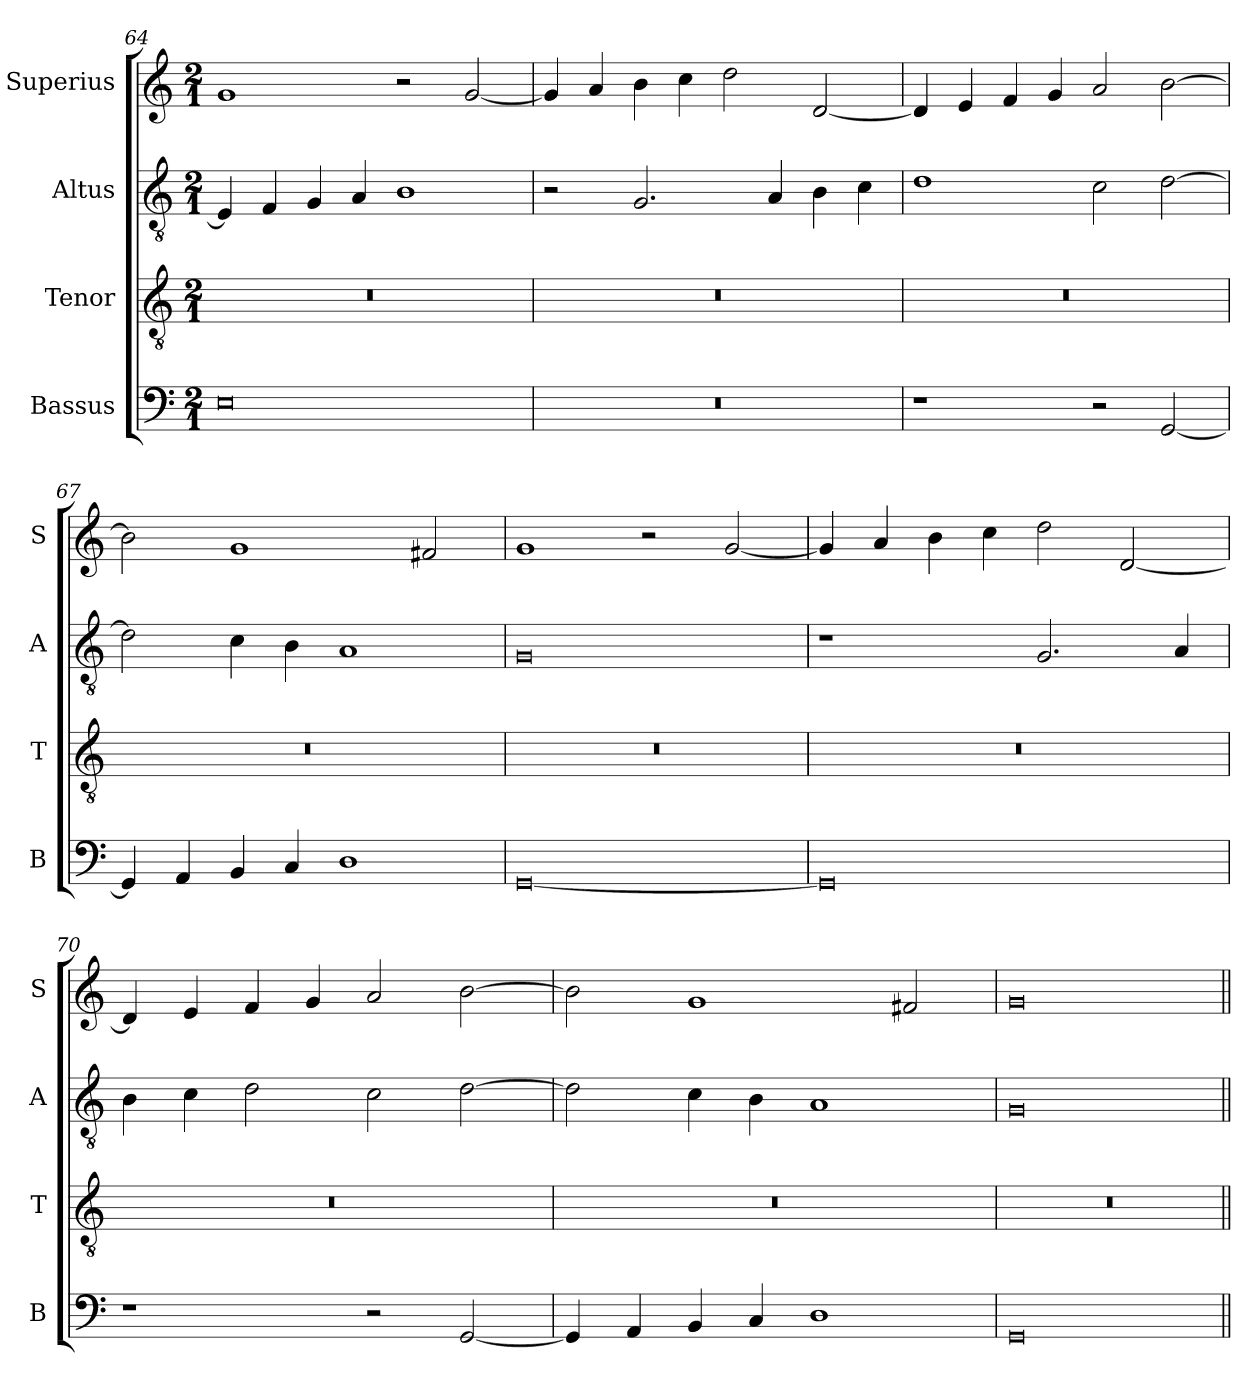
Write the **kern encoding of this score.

**kern	**kern	**kern	**kern
*part4	*part3	*part2	*part1
*staff4	*staff3	*staff2	*staff1
*I"Bassus	*I"Tenor	*I"Altus	*I"Superius
*I'B	*I'T	*I'A	*I'S
*clefF4	*clefGv2	*clefGv2	*clefG2
*k[]	*k[]	*k[]	*k[]
*M2/1	*M2/1	*M2/1	*M2/1
=64	=64	=64	=64
0E	0r	4E/]	1g
.	.	4F/	.
.	.	4G/	.
.	.	4A/	.
.	.	1B	2r
.	.	.	[2g/
=65	=65	=65	=65
0r	0r	2r	4g/]
.	.	.	4a/
.	.	2.G/	4b\
.	.	.	4cc\
.	.	.	2dd\
.	.	4A/	.
.	.	4B\	[2d/
.	.	4c\	.
=66	=66	=66	=66
1r	0r	1d	4d/]
.	.	.	4e/
.	.	.	4f/
.	.	.	4g/
2r	.	2c\	2a/
[2GG/	.	[2d\	[2b\
=67	=67	=67	=67
4GG/]	0r	2d\]	2b\]
4AA/	.	.	.
4BB/	.	4c\	1g
4C/	.	4B\	.
1D	.	1A	.
.	.	.	2f#X/
=68	=68	=68	=68
[0GG	0r	0G	1g
.	.	.	2r
.	.	.	[2g/
=69	=69	=69	=69
0GG]	0r	1r	4g/]
.	.	.	4a/
.	.	.	4b\
.	.	.	4cc\
.	.	2.G/	2dd\
.	.	.	[2d/
.	.	4A/	.
=70	=70	=70	=70
1r	0r	4B\	4d/]
.	.	4c\	4e/
.	.	2d\	4f/
.	.	.	4g/
2r	.	2c\	2a/
[2GG/	.	[2d\	[2b\
=71	=71	=71	=71
4GG/]	0r	2d\]	2b\]
4AA/	.	.	.
4BB/	.	4c\	1g
4C/	.	4B\	.
1D	.	1A	.
.	.	.	2f#X/
=72	=72	=72	=72
0GG	0r	0G	0g
=||	=||	=||	=||
*-	*-	*-	*-
